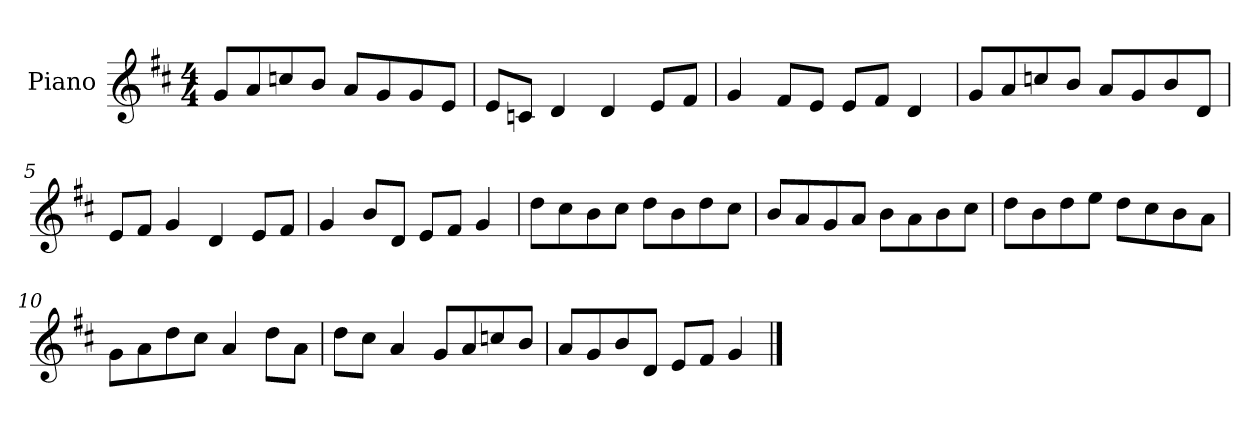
**kern
*part1
*staff1
*I"Piano
*I'P-no
*clefG2
*k[f#c#]
*M4/4
*MM90
=1
8g/L
8a/
8ccn/
8b/J
8a/L
8g/
8g/
8e/J
=2
8e/L
8cn/J
4d/
4d/
8e/L
8f#/J
=3
4g/
8f#/L
8e/J
8e/L
8f#/J
4d/
=4
8g/L
8a/
8ccn/
8b/J
8a/L
8g/
8b/
8d/J
=5
8e/L
8f#/J
4g/
4d/
8e/L
8f#/J
!!LO:LB:g=z
=6
4g/
8b/L
8d/J
8e/L
8f#/J
4g/
=7
8dd\L
8cc#\
8b\
8cc#\J
8dd\L
8b\
8dd\
8cc#\J
=8
8b/L
8a/
8g/
8a/J
8b\L
8a\
8b\
8cc#\J
=9
8dd\L
8b\
8dd\
8ee\J
8dd\L
8cc#\
8b\
8a\J
=10
8g\L
8a\
8dd\
8cc#\J
4a/
8dd\L
8a\J
!!LO:LB:g=z
=11
8dd\L
8cc#\J
4a/
8g/L
8a/
8ccn/
8b/J
=12
8a/L
8g/
8b/
8d/J
8e/L
8f#/J
4g/
==
*-
